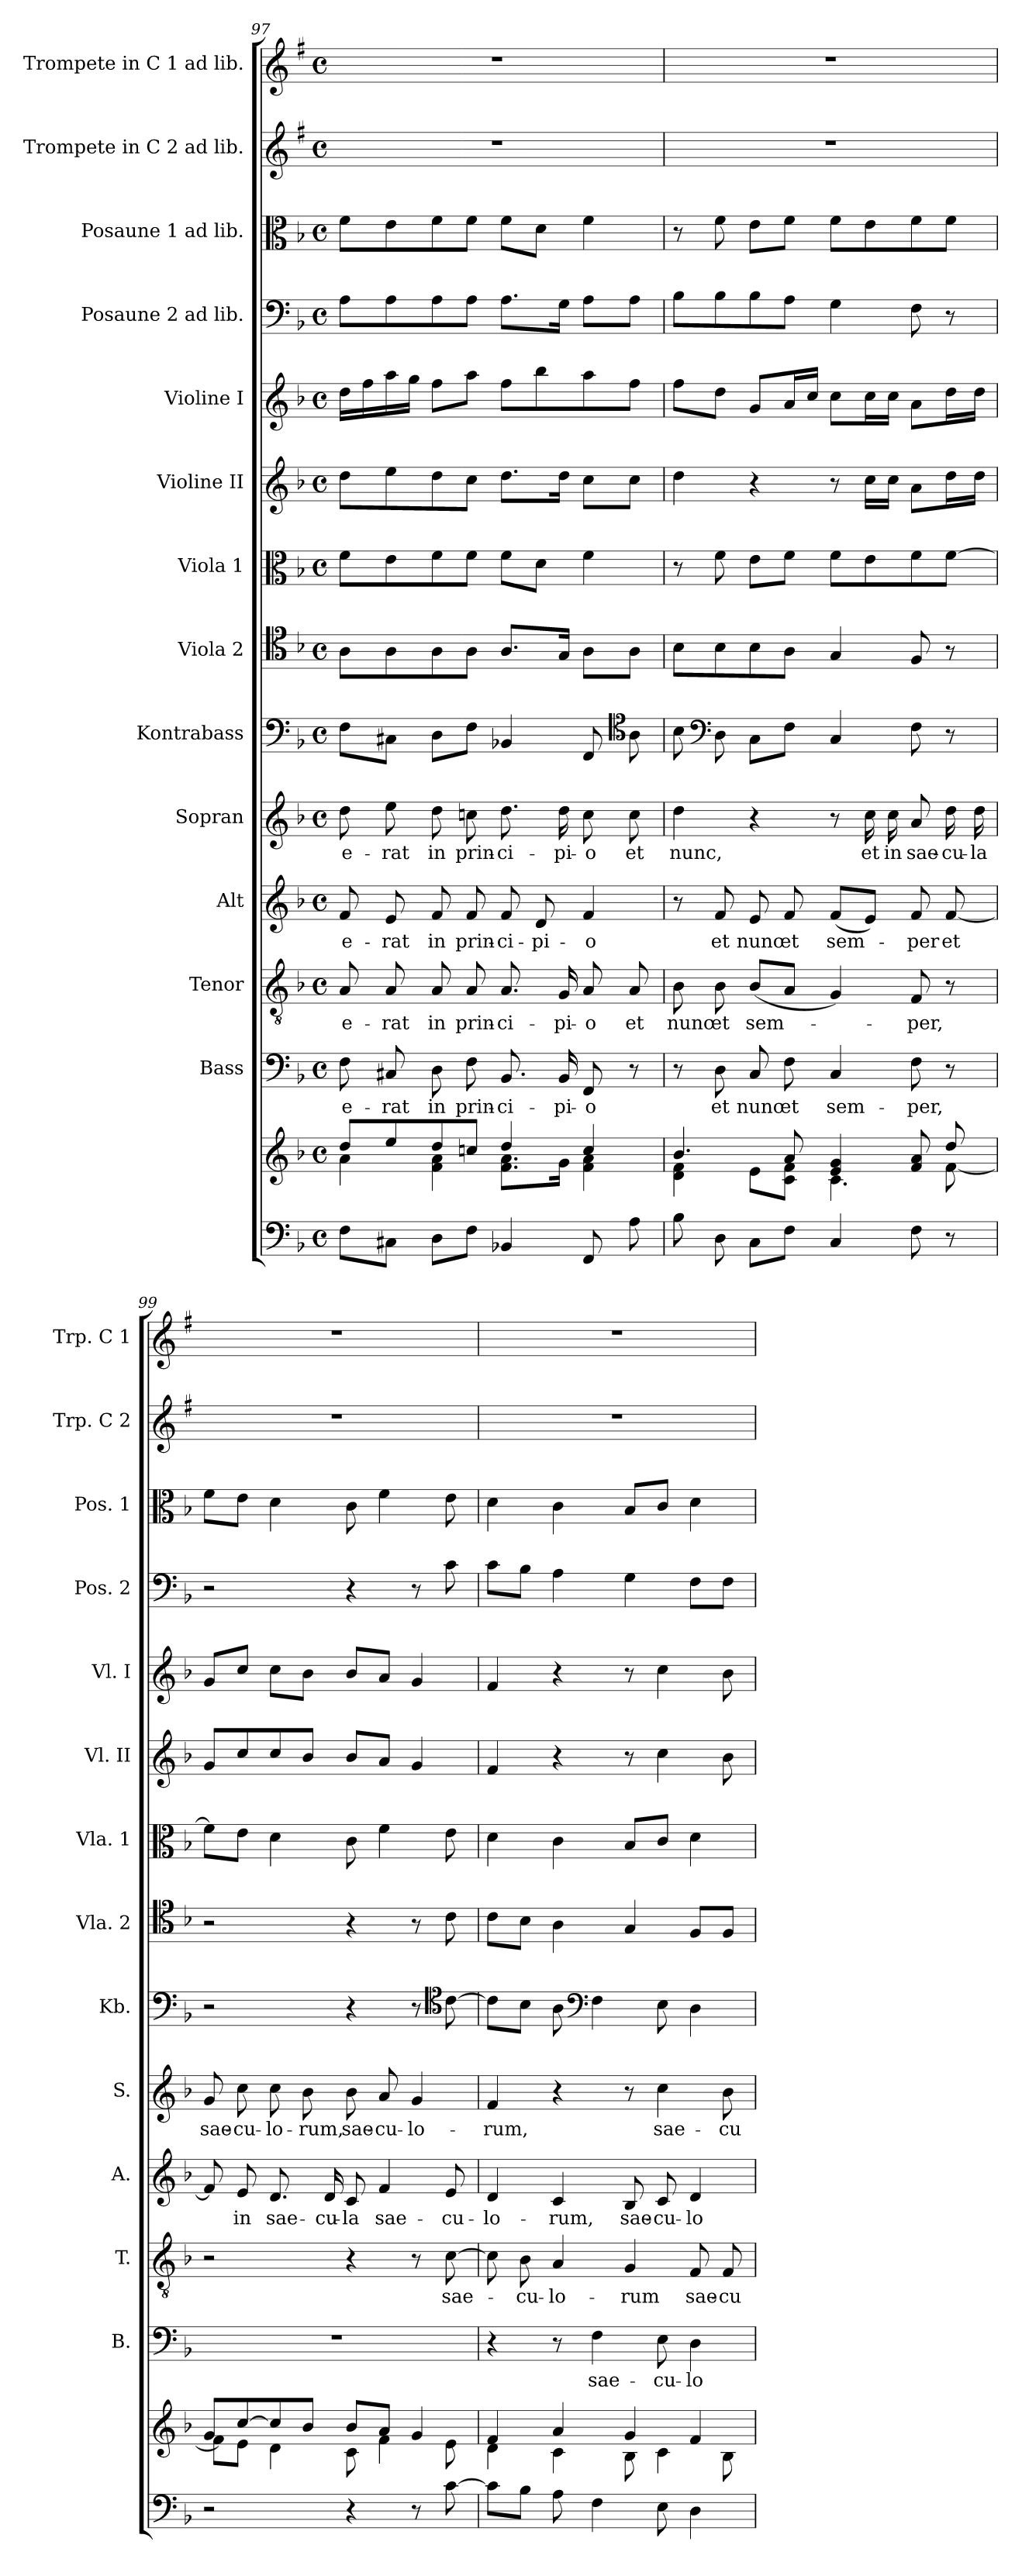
**kern	**kern	**kern	**text	**kern	**text	**kern	**text	**kern	**text	**kern	**kern	**kern	**kern	**kern	**kern	**kern	**kern	**kern
*part14	*part14	*part13	*part13	*part12	*part12	*part11	*part11	*part10	*part10	*part9	*part8	*part7	*part6	*part5	*part4	*part3	*part2	*part1
*staff15	*staff14	*staff13	*staff13	*staff12	*staff12	*staff11	*staff11	*staff10	*staff10	*staff9	*staff8	*staff7	*staff6	*staff5	*staff4	*staff3	*staff2	*staff1
*	*	*I"Bass	*	*I"Tenor	*	*I"Alt	*	*I"Sopran	*	*I"Kontrabass	*I"Viola 2	*I"Viola 1	*I"Violine II	*I"Violine I	*I"Posaune 2 ad lib.	*I"Posaune 1 ad lib.	*I"Trompete in C 2 ad lib.	*I"Trompete in C 1 ad lib.
*	*	*I'B.	*	*I'T.	*	*I'A.	*	*I'S.	*	*I'Kb.	*I'Vla. 2	*I'Vla. 1	*I'Vl. II	*I'Vl. I	*I'Pos. 2	*I'Pos. 1	*I'Trp. C 2	*I'Trp. C 1
*clefF4	*clefG2	*clefF4	*	*clefGv2	*	*clefG2	*	*clefG2	*	*clefF4	*clefC4	*clefC3	*clefG2	*clefG2	*clefF4	*clefC3	*clefG2	*clefG2
*	*	*	*	*	*	*	*	*	*	*ITrd7c12	*	*	*	*	*	*	*ITrd1c2	*ITrd1c2
*k[b-]	*k[b-]	*k[b-]	*	*k[b-]	*	*k[b-]	*	*k[b-]	*	*k[b-]	*k[b-]	*k[b-]	*k[b-]	*k[b-]	*k[b-]	*k[b-]	*k[b-]	*k[b-]
*F:	*F:	*F:	*	*F:	*	*F:	*	*F:	*	*F:	*F:	*F:	*F:	*F:	*F:	*F:	*F:	*F:
*M4/4	*M4/4	*M4/4	*	*M4/4	*	*M4/4	*	*M4/4	*	*M4/4	*M4/4	*M4/4	*M4/4	*M4/4	*M4/4	*M4/4	*M4/4	*M4/4
*met(c)	*met(c)	*met(c)	*	*met(c)	*	*met(c)	*	*met(c)	*	*met(c)	*met(c)	*met(c)	*met(c)	*met(c)	*met(c)	*met(c)	*met(c)	*met(c)
=97	=97	=97	=97	=97	=97	=97	=97	=97	=97	=97	=97	=97	=97	=97	=97	=97	=97	=97
*	*^	*	*	*	*	*	*	*	*	*	*	*	*	*	*	*	*	*
!	!	!	!	!LO:LY:b	!	!LO:LY:b	!	!LO:LY:b	!	!LO:LY:b	!	!	!	!	!	!	!	!	!
8F\L	8dd/L	4a\	8F\	e-	8A/	e-	8f/	e-	8dd\	e-	8FF\L	8A\L	8f\L	8dd\L	16dd\LL	8A\L	8f\L	1r	1r
.	.	.	.	.	.	.	.	.	.	.	.	.	.	.	16ff\	.	.	.	.
!	!	!	!	!LO:LY:b	!	!LO:LY:b	!	!LO:LY:b	!	!LO:LY:b	!	!	!	!	!	!	!	!	!
8C#X\J	8ee/	.	8C#X/	-rat	8A/	-rat	8e/	-rat	8ee\	-rat	8CC#X\J	8A\	8e\	8ee\	16aa\	8A\	8e\	.	.
.	.	.	.	.	.	.	.	.	.	.	.	.	.	.	16gg\JJ	.	.	.	.
!	!	!	!	!LO:LY:b	!	!LO:LY:b	!	!LO:LY:b	!	!LO:LY:b	!	!	!	!	!	!	!	!	!
8D\L	8dd/	4f\ 4a\	8D\	in	8A/	in	8f/	in	8dd\	in	8DD\L	8A\	8f\	8dd\	8ff\L	8A\	8f\	.	.
!	!	!	!	!LO:LY:b	!	!LO:LY:b	!	!LO:LY:b	!	!LO:LY:b	!	!	!	!	!	!	!	!	!
8F\J	8ccn/J	.	8F\	prin-	8A/	prin-	8f/	prin-	8ccn\	prin-	8FF\J	8A\J	8f\J	8cc\J	8aa\J	8A\J	8f\J	.	.
!	!	!	!	!LO:LY:b	!	!LO:LY:b	!	!LO:LY:b	!	!LO:LY:b	!	!	!	!	!	!	!	!	!
4BB-X/	4dd/	8.f\ 8.a\L	8.BB-/	-ci-	8.A/	-ci-	8f/	-ci-	8.dd\	-ci-	4BBB-X/	8.A/L	8f\L	8.dd\L	8ff\L	8.A\L	8f\L	.	.
!	!	!	!	!	!	!	!	!LO:LY:b	!	!	!	!	!	!	!	!	!	!	!
.	.	.	.	.	.	.	8d/	-pi-	.	.	.	.	8d\J	.	8bb-\	.	8d\J	.	.
!	!	!	!	!LO:LY:b	!	!LO:LY:b	!	!	!	!LO:LY:b	!	!	!	!	!	!	!	!	!
.	.	16g\Jk	16BB-/	-pi-	16G/	-pi-	.	.	16dd\	-pi-	.	16G/Jk	.	16dd\Jk	.	16G\Jk	.	.	.
!	!	!	!	!LO:LY:b	!	!LO:LY:b	!	!LO:LY:b	!	!LO:LY:b	!	!	!	!	!	!	!	!	!
8FF/	4cc/	4f\ 4a\	8FF/	-o	8A/	-o	4f/	-o	8cc\	-o	8FFF/	8A\L	4f\	8cc\L	8aa\	8A\L	4f\	.	.
*	*	*	*	*	*	*	*	*	*	*	*clefC4	*	*	*	*	*	*	*	*
!	!	!	!	!	!	!LO:LY:b	!	!	!	!LO:LY:b	!	!	!	!	!	!	!	!	!
8A\	.	.	8r	.	8A/	et	.	.	8cc\	et	8AA\	8A\J	.	8cc\J	8ff\J	8A\J	.	.	.
=98	=98	=98	=98	=98	=98	=98	=98	=98	=98	=98	=98	=98	=98	=98	=98	=98	=98	=98	=98
!	!	!	!	!	!	!LO:LY:b	!	!	!	!LO:LY:b	!	!	!	!	!	!	!	!	!
8B-\	4.b-/	4d\ 4f\	8r	.	8B-\	nunc	8r	.	4dd\	nunc,	8BB-\	8B-\L	8r	4dd\	8ff\L	8B-\L	8r	1r	1r
*	*	*	*	*	*	*	*	*	*	*	*clefF4	*	*	*	*	*	*	*	*
!	!	!	!	!LO:LY:b	!	!LO:LY:b	!	!LO:LY:b	!	!	!	!	!	!	!	!	!	!	!
8D\	.	.	8D\	et	8B-\	et	8f/	et	.	.	8DD\	8B-\	8f\	.	8dd\J	8B-\	8f\	.	.
!	!	!	!	!LO:LY:b	!	!LO:LY:b	!	!LO:LY:b	!	!	!	!	!	!	!	!	!	!	!
8C\L	.	8e\L	8C/	nunc	(<8B-/L	sem-	8e/	nunc	4r	.	8CC\L	8B-\	8e\L	4r	8g/L	8B-\	8e\L	.	.
!	!	!	!	!LO:LY:b	!	!	!	!LO:LY:b	!	!	!	!	!	!	!	!	!	!	!
8F\J	8a/	8c\ 8f\J	8F\	et	8A/J	.	8f/	et	.	.	8FF\J	8A\J	8f\J	.	16a/L	8A\J	8f\J	.	.
.	.	.	.	.	.	.	.	.	.	.	.	.	.	.	16cc/JJ	.	.	.	.
!	!	!	!	!LO:LY:b	!	!	!	!LO:LY:b	!	!	!	!	!	!	!	!	!	!	!
4C/	4e/ 4g/	4.c\	4C/	sem-	4G/)	.	(<8f/L	sem-	8r	.	4CC/	4G/	8f\L	8r	8cc\L	4G\	8f\L	.	.
!	!	!	!	!	!	!	!	!	!	!LO:LY:b	!	!	!	!	!	!	!	!	!
.	.	.	.	.	.	.	8e/J)	.	16cc\	et	.	.	8e\	16cc\LL	16cc\L	.	8e\	.	.
!	!	!	!	!	!	!	!	!	!	!LO:LY:b	!	!	!	!	!	!	!	!	!
.	.	.	.	.	.	.	.	.	16cc\	in	.	.	.	16cc\JJ	16cc\JJ	.	.	.	.
!	!	!	!	!LO:LY:b	!	!LO:LY:b	!	!LO:LY:b	!	!LO:LY:b	!	!	!	!	!	!	!	!	!
8F\	8f/ 8a/	.	8F\	-per,	8F/	-per,	8f/	-per	8a/	sae-	8FF\	8F/	8f\	8a\L	8a\L	8F\	8f\	.	.
!	!	!	!	!	!	!	!	!LO:LY:b	!	!LO:LY:b	!	!	!	!	!	!	!	!	!
8r	8dd/	[<8f\	8r	.	8r	.	[8f/	et	16dd\	-cu-	8r	8r	[8f\J	16dd\L	16dd\L	8r	8f\J	.	.
!	!	!	!	!	!	!	!	!	!	!LO:LY:b	!	!	!	!	!	!	!	!	!
.	.	.	.	.	.	.	.	.	16dd\	-la	.	.	.	16dd\JJ	16dd\JJ	.	.	.	.
!!LO:PB:g=z
=99	=99	=99	=99	=99	=99	=99	=99	=99	=99	=99	=99	=99	=99	=99	=99	=99	=99	=99	=99
!	!	!	!	!	!	!	!	!	!	!LO:LY:b	!	!	!	!	!	!	!	!	!
2r	8g/L	8f\L]	1r	.	2r	.	8f/]	.	8g/	sae-	2r	2r	8f\L]	8g/L	8g/L	2r	8f\L	1r	1r
!	!	!	!	!	!	!	!	!LO:LY:b	!	!LO:LY:b	!	!	!	!	!	!	!	!	!
.	[>8cc/	8e\J	.	.	.	.	8e/	in	8cc\	-cu-	.	.	8e\J	8cc/	8cc/J	.	8e\J	.	.
!	!	!	!	!	!	!	!	!LO:LY:b	!	!LO:LY:b	!	!	!	!	!	!	!	!	!
.	8cc/]	4d\	.	.	.	.	8.d/	sae-	8cc\	-lo-	.	.	4d\	8cc/	8cc\L	.	4d\	.	.
!	!	!	!	!	!	!	!	!	!	!LO:LY:b	!	!	!	!	!	!	!	!	!
.	8b-/J	.	.	.	.	.	.	.	8b-\	-rum,	.	.	.	8b-/J	8b-\J	.	.	.	.
!	!	!	!	!	!	!	!	!LO:LY:b	!	!	!	!	!	!	!	!	!	!	!
.	.	.	.	.	.	.	16d/	-cu-	.	.	.	.	.	.	.	.	.	.	.
!	!	!	!	!	!	!	!	!LO:LY:b	!	!LO:LY:b	!	!	!	!	!	!	!	!	!
4r	8b-/L	8c\	.	.	4r	.	8c/	-la	8b-\	sae-	4r	4r	8c\	8b-/L	8b-/L	4r	8c\	.	.
!	!	!	!	!	!	!	!	!LO:LY:b	!	!LO:LY:b	!	!	!	!	!	!	!	!	!
.	8a/J	4f\	.	.	.	.	4f/	sae-	8a/	-cu-	.	.	4f\	8a/J	8a/J	.	4f\	.	.
!	!	!	!	!	!	!	!	!	!	!LO:LY:b	!	!	!	!	!	!	!	!	!
8r	4g/	.	.	.	8r	.	.	.	4g/	-lo-	8r	8r	.	4g/	4g/	8r	.	.	.
*	*	*	*	*	*	*	*	*	*	*	*clefC4	*	*	*	*	*	*	*	*
!	!	!	!	!	!	!LO:LY:b	!	!LO:LY:b	!	!	!	!	!	!	!	!	!	!	!
[8c\	.	8e\	.	.	[8c\	sae-	8e/	-cu-	.	.	[8C\	8c\	8e\	.	.	8c\	8e\	.	.
=100	=100	=100	=100	=100	=100	=100	=100	=100	=100	=100	=100	=100	=100	=100	=100	=100	=100	=100	=100
!	!	!	!	!	!	!	!	!LO:LY:b	!	!LO:LY:b	!	!	!	!	!	!	!	!	!
8c\L]	4f/	4d\	4r	.	8c\]	.	4d/	-lo-	4f/	-rum,	8C\L]	8c\L	4d\	4f/	4f/	8c\L	4d\	1r	1r
!	!	!	!	!	!	!LO:LY:b	!	!	!	!	!	!	!	!	!	!	!	!	!
8B-\J	.	.	.	.	8B-\	-cu-	.	.	.	.	8BB-\J	8B-\J	.	.	.	8B-\J	.	.	.
!	!	!	!	!	!	!LO:LY:b	!	!LO:LY:b	!	!	!	!	!	!	!	!	!	!	!
8A\	4a/	4c\	8r	.	4A/	-lo-	4c/	-rum,	4r	.	8AA\	4A\	4c\	4r	4r	4A\	4c\	.	.
*	*	*	*	*	*	*	*	*	*	*	*clefF4	*	*	*	*	*	*	*	*
!	!	!	!	!LO:LY:b	!	!	!	!	!	!	!	!	!	!	!	!	!	!	!
4F\	.	.	4F\	sae-	.	.	.	.	.	.	4FF\	.	.	.	.	.	.	.	.
!	!	!	!	!	!	!LO:LY:b	!	!LO:LY:b	!	!	!	!	!	!	!	!	!	!	!
.	4g/	8B-\	.	.	4G/	-rum	8B-/	sae-	8r	.	.	4G/	8B-/L	8r	8r	4G\	8B-/L	.	.
!	!	!	!	!LO:LY:b	!	!	!	!LO:LY:b	!	!LO:LY:b	!	!	!	!	!	!	!	!	!
8E\	.	4c\	8E\	-cu-	.	.	8c/	-cu-	4cc\	sae-	8EE\	.	8c/J	4cc\	4cc\	.	8c/J	.	.
!	!	!	!	!LO:LY:b	!	!LO:LY:b	!	!LO:LY:b	!	!	!	!	!	!	!	!	!	!	!
4D\	4f/	.	4D\	-lo-	8F/	sae-	4d/	-lo-	.	.	4DD\	8F/L	4d\	.	.	8F\L	4d\	.	.
!	!	!	!	!	!	!LO:LY:b	!	!	!	!LO:LY:b	!	!	!	!	!	!	!	!	!
.	.	8B-\	.	.	8F/	-cu-	.	.	8b-\	-cu-	.	8F/J	.	8b-\	8b-\	8F\J	.	.	.
*	*v	*v	*	*	*	*	*	*	*	*	*	*	*	*	*	*	*	*	*
=	=	=	=	=	=	=	=	=	=	=	=	=	=	=	=	=	=	=
*-	*-	*-	*-	*-	*-	*-	*-	*-	*-	*-	*-	*-	*-	*-	*-	*-	*-	*-
